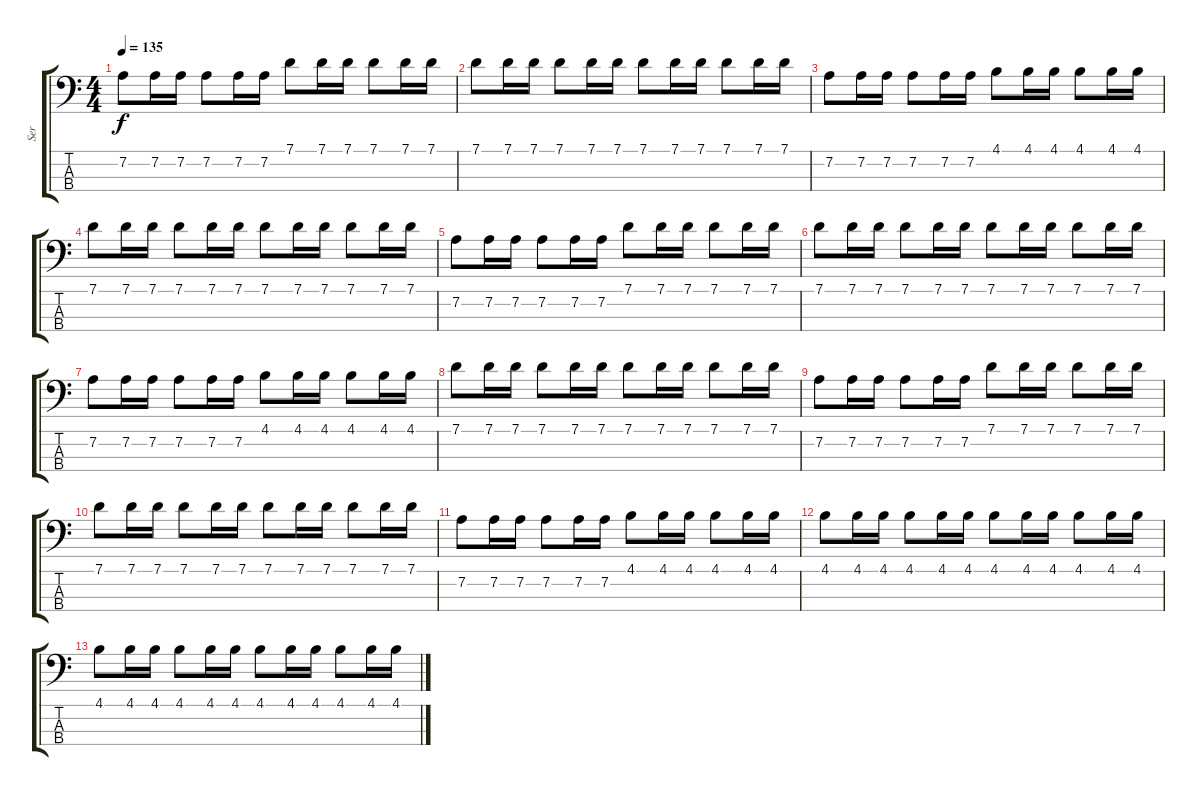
\track ("Ser" "Ser") {instrument synthbass2}
\staff {score tabs}
\tuning (G2 D2 A1 E1) {hide}
\ts (4 4)
\tempo 135
\clef f4
\ks c
7.2.8{dy f} 7.2.16 7.2.16 7.2.8 7.2.16 7.2.16 7.1.8 7.1.16 7.1.16 7.1.8 7.1.16 7.1.16 |
7.1.8 7.1.16 7.1.16 7.1.8 7.1.16 7.1.16 7.1.8 7.1.16 7.1.16 7.1.8 7.1.16 7.1.16 |
7.2.8 7.2.16 7.2.16 7.2.8 7.2.16 7.2.16 4.1.8 4.1.16 4.1.16 4.1.8 4.1.16 4.1.16 |
7.1.8 7.1.16 7.1.16 7.1.8 7.1.16 7.1.16 7.1.8 7.1.16 7.1.16 7.1.8 7.1.16 7.1.16 |
7.2.8 7.2.16 7.2.16 7.2.8 7.2.16 7.2.16 7.1.8 7.1.16 7.1.16 7.1.8 7.1.16 7.1.16 |
7.1.8 7.1.16 7.1.16 7.1.8 7.1.16 7.1.16 7.1.8 7.1.16 7.1.16 7.1.8 7.1.16 7.1.16 |
7.2.8 7.2.16 7.2.16 7.2.8 7.2.16 7.2.16 4.1.8 4.1.16 4.1.16 4.1.8 4.1.16 4.1.16 |
7.1.8 7.1.16 7.1.16 7.1.8 7.1.16 7.1.16 7.1.8 7.1.16 7.1.16 7.1.8 7.1.16 7.1.16 |
7.2.8 7.2.16 7.2.16 7.2.8 7.2.16 7.2.16 7.1.8 7.1.16 7.1.16 7.1.8 7.1.16 7.1.16 |
7.1.8 7.1.16 7.1.16 7.1.8 7.1.16 7.1.16 7.1.8 7.1.16 7.1.16 7.1.8 7.1.16 7.1.16 |
7.2.8 7.2.16 7.2.16 7.2.8 7.2.16 7.2.16 4.1.8 4.1.16 4.1.16 4.1.8 4.1.16 4.1.16 |
4.1.8 4.1.16 4.1.16 4.1.8 4.1.16 4.1.16 4.1.8 4.1.16 4.1.16 4.1.8 4.1.16 4.1.16 |
4.1.8 4.1.16 4.1.16 4.1.8 4.1.16 4.1.16 4.1.8 4.1.16 4.1.16 4.1.8 4.1.16 4.1.16
